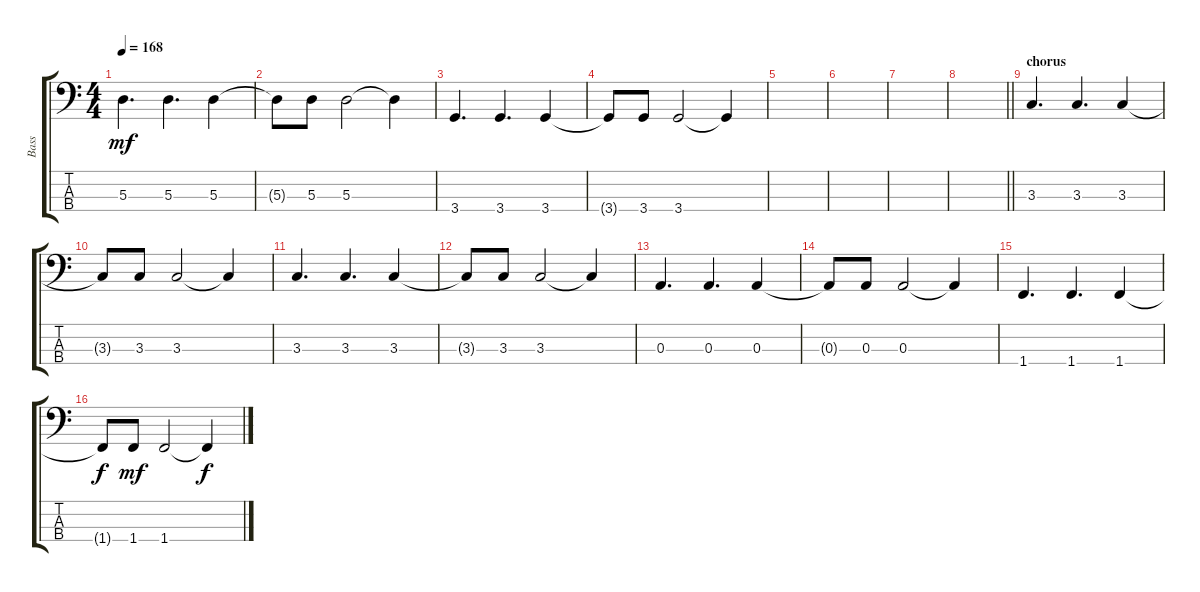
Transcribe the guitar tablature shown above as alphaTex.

\track ("Bass" "Bass") {instrument electricbassfinger}
\staff {score tabs}
\tuning (G2 D2 A1 E1) {hide}
\ts (4 4)
\tempo 168
\clef f4
\ks c
5.3.4{d dy mf} 5.3.4{d} 5.3.4 |
5.3{t}.8 5.3.8 5.3.2 5.3{t}.4 |
3.4.4{d} 3.4.4{d} 3.4.4 |
3.4{t}.8 3.4.8 3.4.2 3.4{t}.4 |
|
|
|
\barLineRight lightlight
|
\section ("" "chorus")
3.3.4{d} 3.3.4{d} 3.3.4 |
3.3{t}.8 3.3.8 3.3.2 3.3{t}.4 |
3.3.4{d} 3.3.4{d} 3.3.4 |
3.3{t}.8 3.3.8 3.3.2 3.3{t}.4 |
0.3.4{d} 0.3.4{d} 0.3.4 |
0.3{t}.8 0.3.8 0.3.2 0.3{t}.4 |
1.4.4{d} 1.4.4{d} 1.4.4 |
1.4{t}.8{dy f} 1.4.8{dy mf} 1.4.2 1.4{t}.4{dy f}
